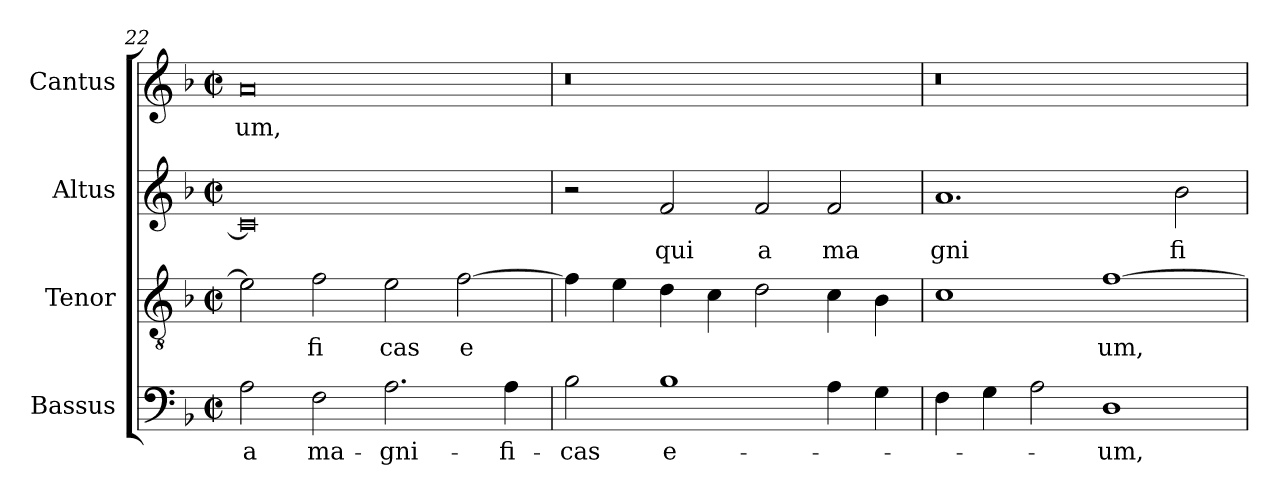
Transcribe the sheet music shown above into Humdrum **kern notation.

**kern	**text	**kern	**text	**kern	**text	**kern	**text
*part4	*part4	*part3	*part3	*part2	*part2	*part1	*part1
*staff4	*staff4	*staff3	*staff3	*staff2	*staff2	*staff1	*staff1
*I"Bassus	*	*I"Tenor	*	*I"Altus	*	*I"Cantus	*
*clefF4	*	*clefGv2	*	*clefG2	*	*clefG2	*
*k[b-]	*	*k[b-]	*	*k[b-]	*	*k[b-]	*
*F:	*	*F:	*	*F:	*	*F:	*
*M2/2	*	*M2/2	*	*M2/2	*	*M2/2	*
*met(c|)	*	*met(c|)	*	*met(c|)	*	*met(c|)	*
=22	=22	=22	=22	=22	=22	=22	=22
!	!LO:LY:b:cj	!	!	!	!	!	!LO:LY:b:cj
2A\	-a	2e\]	.	0c]	.	0a	um,
!	!LO:LY:b:cj	!	!LO:LY:b:cj	!	!	!	!
2F\	ma-	2f\	fi	.	.	.	.
!	!LO:LY:b:cj	!	!LO:LY:b:cj	!	!	!	!
2.A\	-gni-	2e\	cas	.	.	.	.
!	!	!	!LO:LY:b:cj	!	!	!	!
.	.	[>2f\	e	.	.	.	.
!	!LO:LY:b:cj	!	!	!	!	!	!
4A\	-fi-	.	.	.	.	.	.
=23	=23	=23	=23	=23	=23	=23	=23
!	!LO:LY:b:cj	!	!	!	!	!	!
2B-\	-cas	4f\]	.	2r	.	0r	.
.	.	4e\	.	.	.	.	.
!	!LO:LY:b:rj	!	!	!	!LO:LY:b:cj	!	!
1B-	e-	4d\	.	2f/	qui	.	.
.	.	4c\	.	.	.	.	.
!	!	!	!	!	!LO:LY:b:cj	!	!
.	.	2d\	.	2f/	a	.	.
!	!	!	!	!	!LO:LY:b:cj	!	!
4A\	.	4c\	.	2f/	ma	.	.
4G\	.	4B-\	.	.	.	.	.
=24	=24	=24	=24	=24	=24	=24	=24
!	!	!	!	!	!LO:LY:b:cj	!	!
4F\	.	1c	.	1.a	gni	0r	.
4G\	.	.	.	.	.	.	.
2A\	.	.	.	.	.	.	.
!	!LO:LY:b:cj	!	!LO:LY:b	!	!	!	!
1D	-um,	[>1f	um,	.	.	.	.
!	!	!	!	!	!LO:LY:b:cj	!	!
.	.	.	.	2b-\	fi	.	.
=	=	=	=	=	=	=	=
*-	*-	*-	*-	*-	*-	*-	*-
